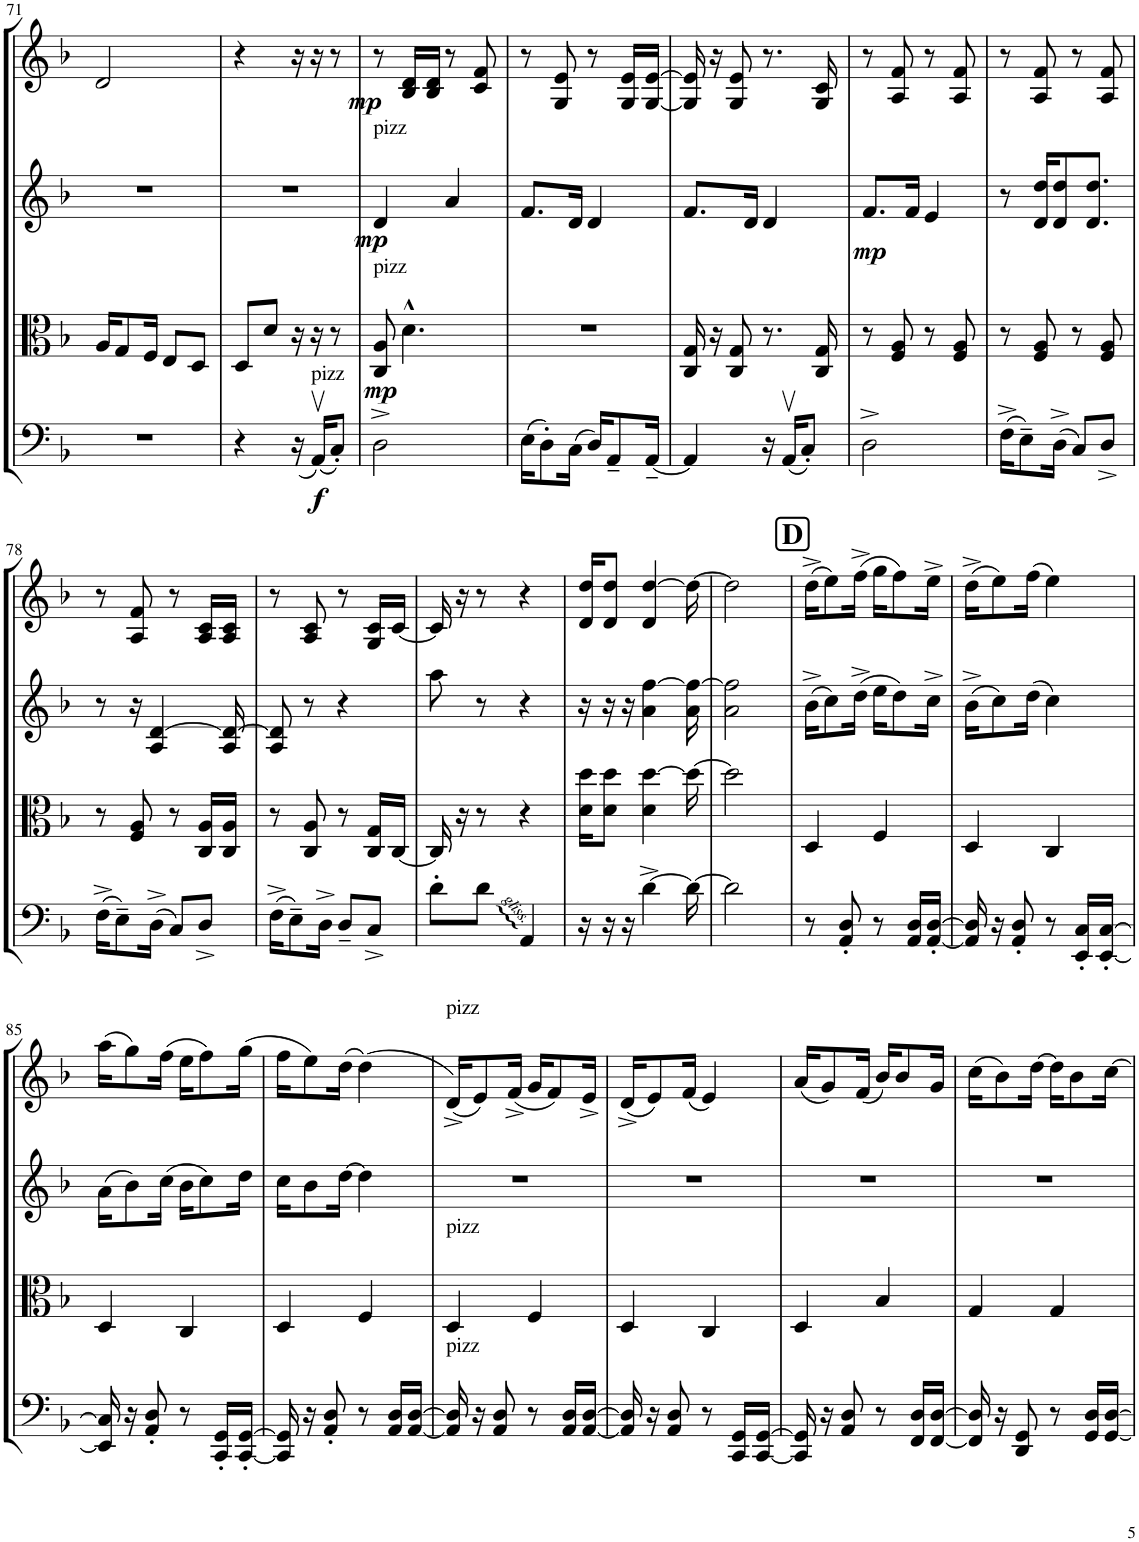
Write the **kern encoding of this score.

**kern	**dynam	**kern	**dynam	**kern	**dynam	**kern	**dynam
*part4	*part4	*part3	*part3	*part2	*part2	*part1	*part1
*staff4	*staff4	*staff3	*staff3	*staff2	*staff2	*staff1	*staff1
*I"Violoncello	*	*I"Viola	*	*I"Violin II	*	*I"Violin I	*
*I'Vc	*	*I'Vla	*	*I'Vln	*	*I'Vln	*
!!LO:PB:g=z
*clefF4	*	*clefC3	*	*clefG2	*	*clefG2	*
*k[b-]	*	*k[b-]	*	*k[b-]	*	*k[b-]	*
*M2/4	*	*M2/4	*	*M2/4	*	*M2/4	*
=71	=71	=71	=71	=71	=71	=71	=71
2r	.	16A/KL	.	2r	.	2d/	.
.	.	8G/	.	.	.	.	.
.	.	16F/Jk	.	.	.	.	.
.	.	8E/L	.	.	.	.	.
.	.	8D/J	.	.	.	.	.
=72	=72	=72	=72	=72	=72	=72	=72
4r	.	8D/L	.	2r	.	4r	.
.	.	8d/J	.	.	.	.	.
(16r	.	16r	.	.	.	16r	.
!LO:TX:a:t=pizz	!	!	!	!	!	!	!
!	!LO:DY:b	!	!	!	!	!	!
(16AAv/KL)	f	16r	.	.	.	16r	.
!	!	!	!	!	!	!	!LO:DY:b
8C'/J)	.	8r	.	.	.	8r	mp
=73	=73	=73	=73	=73	=73	=73	=73
!	!	!	!	!LO:TX:a:t=pizz	!	!	!
!	!	!LO:TX:a:t=pizz	!	!	!	!	!
!	!	!	!LO:DY:b	!	!LO:DY:b	!	!
2D^\	.	8C/ 8A/	mp	4d/	mp	8r	.
.	.	4.d^^\	.	.	.	16B-/ 16d/LL	.
.	.	.	.	.	.	16B-/ 16d/JJ	.
.	.	.	.	4a/	.	8r	.
.	.	.	.	.	.	8c/ 8f/	.
=74	=74	=74	=74	=74	=74	=74	=74
(16E\KL	.	2r	.	8.f/L	.	8r	.
8D'\)	.	.	.	.	.	.	.
.	.	.	.	.	.	8G/ 8e/	.
(16C\Jk	.	.	.	16d/Jk	.	.	.
16D/KL)	.	.	.	4d/	.	8r	.
8AA~/	.	.	.	.	.	.	.
.	.	.	.	.	.	16G/ 16e/LL	.
[16AA~/Jk	.	.	.	.	.	[16G/ [16e/JJ	.
=75	=75	=75	=75	=75	=75	=75	=75
4AA/]	.	16C/ 16G/	.	8.f/L	.	16G/] 16e/]	.
.	.	16r	.	.	.	16r	.
.	.	8C/ 8G/	.	.	.	8G/ 8e/	.
.	.	.	.	16d/Jk	.	.	.
16r	.	8.r	.	4d/	.	8.r	.
(16AAv/KL	.	.	.	.	.	.	.
8C'/J)	.	.	.	.	.	.	.
.	.	16C/ 16G/	.	.	.	16G/ 16c/	.
=76	=76	=76	=76	=76	=76	=76	=76
!	!	!	!	!	!LO:DY:b	!	!
2D^\	.	8r	.	8.f/L	mp	8r	.
.	.	8F/ 8A/	.	.	.	8A/ 8f/	.
.	.	.	.	16f/Jk	.	.	.
.	.	8r	.	4e/	.	8r	.
.	.	8F/ 8A/	.	.	.	8A/ 8f/	.
=77	=77	=77	=77	=77	=77	=77	=77
(16F^\KL	.	8r	.	8r	.	8r	.
8E~\)	.	.	.	.	.	.	.
.	.	8F/ 8A/	.	16d/ 16dd/KL	.	8A/ 8f/	.
(16D^\Jk	.	.	.	8d/ 8dd/	.	.	.
8C/L)	.	8r	.	.	.	8r	.
.	.	.	.	8.d/ 8.dd/J	.	.	.
8D^/J	.	8F/ 8A/	.	.	.	8A/ 8f/	.
!!LO:LB:g=z
=78	=78	=78	=78	=78	=78	=78	=78
(16F^\KL	.	8r	.	8r	.	8r	.
8E~\)	.	.	.	.	.	.	.
.	.	8F/ 8A/	.	16r	.	8A/ 8f/	.
(16D^\Jk	.	.	.	4A/ [4d/	.	.	.
8C/L)	.	8r	.	.	.	8r	.
8D^/J	.	16C/ 16A/LL	.	.	.	16A/ 16c/LL	.
.	.	16C/ 16A/JJ	.	16A/ 16d/_	.	16A/ 16c/JJ	.
=79	=79	=79	=79	=79	=79	=79	=79
(16F^\KL	.	8r	.	8A/ 8d/]	.	8r	.
8E~\)	.	.	.	.	.	.	.
.	.	8C/ 8A/	.	8r	.	8A/ 8c/	.
16D^\Jk	.	.	.	.	.	.	.
8D~/L	.	8r	.	4r	.	8r	.
8C^/J	.	16C/ 16G/LL	.	.	.	16G/ 16c/LL	.
.	.	[16C/JJ	.	.	.	[16c/JJ	.
=80	=80	=80	=80	=80	=80	=80	=80
8d'\L	.	16C/]	.	8aa\	.	16c/]	.
.	.	16r	.	.	.	16r	.
8d\J	.	8r	.	8r	.	8r	.
4AA/	.	4r	.	4r	.	4r	.
=81	=81	=81	=81	=81	=81	=81	=81
16r	.	16d\ 16dd\KL	.	16r	.	16d/ 16dd/KL	.
16r	.	8d\ 8dd\J	.	16r	.	8d/ 8dd/J	.
16r	.	.	.	16r	.	.	.
[4d^\	.	4d\ [4dd\	.	4a\ [4ff\	.	4d/ [4dd/	.
16d\_	.	16dd\_	.	16a\ 16ff\_	.	16dd\_	.
=82	=82	=82	=82	=82	=82	=82	=82
2d\]	.	2dd\]	.	2a\ 2ff\]	.	2dd\]	.
!!LO:REH:place=s1:a:B:cj:fs=14:t=D
=83	=83	=83	=83	=83	=83	=83	=83
8r	.	4D/	.	(16b-^\KL	.	(16dd^\KL	.
.	.	.	.	8cc\)	.	8ee\)	.
8AA/' 8D/'	.	.	.	.	.	.	.
.	.	.	.	(16dd^\Jk	.	(16ff^\Jk	.
8r	.	4F/	.	16ee\KL	.	16gg\KL	.
.	.	.	.	8dd\)	.	8ff\)	.
16AA/ 16D/LL	.	.	.	.	.	.	.
[16AA/' [16D/'JJ	.	.	.	16cc^\Jk	.	16ee^\Jk	.
=84	=84	=84	=84	=84	=84	=84	=84
16AA/] 16D/]	.	4D/	.	(16b-^\KL	.	(16dd^\KL	.
16r	.	.	.	8cc\)	.	8ee\)	.
8AA/' 8D/'	.	.	.	.	.	.	.
.	.	.	.	(16dd\Jk	.	(16ff\Jk	.
8r	.	4C/	.	4cc\)	.	4ee\)	.
16EE/' 16C/'LL	.	.	.	.	.	.	.
[16EE/' [16C/'JJ	.	.	.	.	.	.	.
!!LO:LB:g=z
=85	=85	=85	=85	=85	=85	=85	=85
16EE/] 16C/]	.	4D/	.	(16a\KL	.	(16aa\KL	.
16r	.	.	.	8b-\)	.	8gg\)	.
8AA/' 8D/'	.	.	.	.	.	.	.
.	.	.	.	(16cc\Jk	.	(16ff\Jk	.
8r	.	4C/	.	16b-\KL	.	16ee\KL	.
.	.	.	.	8cc\)	.	8ff\)	.
16CC/' 16GG/'LL	.	.	.	.	.	.	.
[16CC/' [16GG/'JJ	.	.	.	16dd\Jk	.	(16gg\Jk	.
=86	=86	=86	=86	=86	=86	=86	=86
16CC/] 16GG/]	.	4D/	.	16cc\KL	.	16ff\KL	.
16r	.	.	.	8b-\	.	8ee\)	.
8AA/' 8D/'	.	.	.	.	.	.	.
.	.	.	.	[16dd\Jk	.	(16dd\Jk	.
8r	.	4F/	.	4dd\]	.	(4dd\)	.
16AA/ 16D/LL	.	.	.	.	.	.	.
[16AA/ [16D/JJ	.	.	.	.	.	.	.
=87	=87	=87	=87	=87	=87	=87	=87
!	!	!	!	!	!	!LO:TX:a:t=pizz	!
!	!	!LO:TX:a:t=pizz	!	!	!	!	!
!LO:TX:a:t=pizz	!	!	!	!	!	!	!
16AA/] 16D/]	.	4D/	.	2r	.	(16d^/KL)	.
16r	.	.	.	.	.	8e/)	.
8AA/ 8D/	.	.	.	.	.	.	.
.	.	.	.	.	.	(16f^/Jk	.
8r	.	4F/	.	.	.	16g/KL	.
.	.	.	.	.	.	8f/)	.
16AA/ 16D/LL	.	.	.	.	.	.	.
[16AA/ [16D/JJ	.	.	.	.	.	16e^/Jk	.
=88	=88	=88	=88	=88	=88	=88	=88
16AA/] 16D/]	.	4D/	.	2r	.	(16d^/KL	.
16r	.	.	.	.	.	8e/)	.
8AA/ 8D/	.	.	.	.	.	.	.
.	.	.	.	.	.	(16f/Jk	.
8r	.	4C/	.	.	.	4e/)	.
16CC/ 16GG/LL	.	.	.	.	.	.	.
[16CC/ [16GG/JJ	.	.	.	.	.	.	.
=89	=89	=89	=89	=89	=89	=89	=89
16CC/] 16GG/]	.	4D/	.	2r	.	(16a/KL	.
16r	.	.	.	.	.	8g/)	.
8AA/ 8D/	.	.	.	.	.	.	.
.	.	.	.	.	.	(16f/Jk	.
8r	.	4B-/	.	.	.	16b-/KL)	.
.	.	.	.	.	.	8b-/	.
16FF/ 16D/LL	.	.	.	.	.	.	.
[16FF/ [16D/JJ	.	.	.	.	.	16g/Jk	.
=90	=90	=90	=90	=90	=90	=90	=90
16FF/] 16D/]	.	4G/	.	2r	.	(16cc\KL	.
16r	.	.	.	.	.	8b-\)	.
8DD/ 8GG/	.	.	.	.	.	.	.
.	.	.	.	.	.	[16dd\Jk	.
8r	.	4G/	.	.	.	16dd\KL]	.
.	.	.	.	.	.	8b-\	.
16GG/ 16D/LL	.	.	.	.	.	.	.
[16GG/ [16D/JJ	.	.	.	.	.	[16cc\Jk	.
=	=	=	=	=	=	=	=
*-	*-	*-	*-	*-	*-	*-	*-
